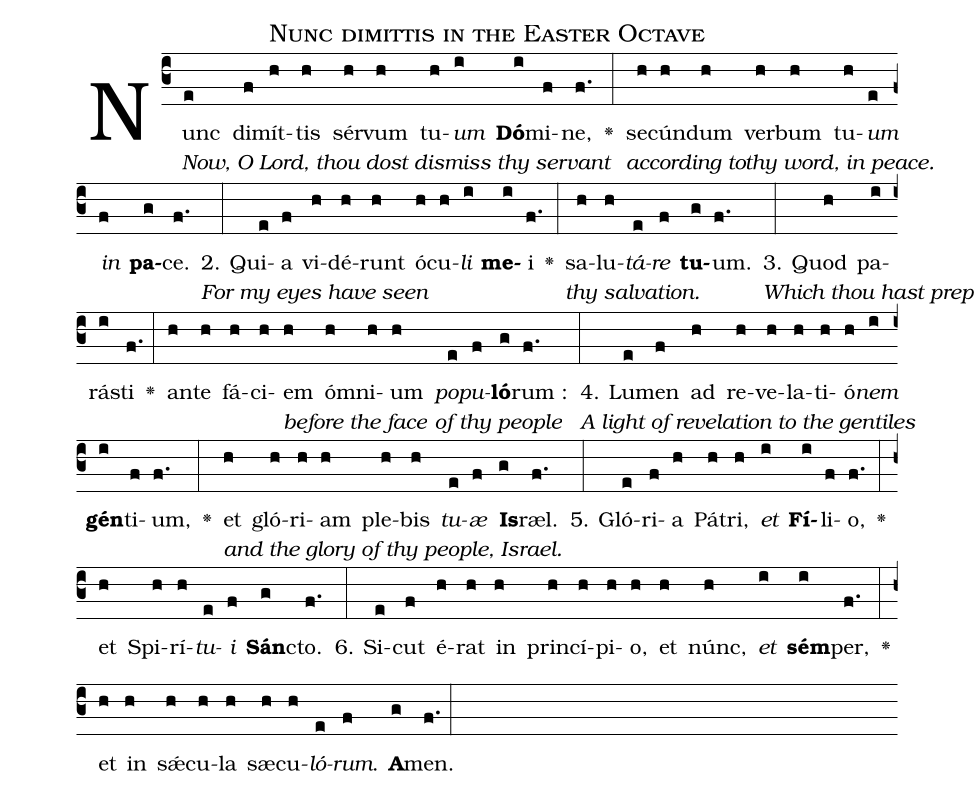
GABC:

name: Nunc dimittis in the Easter Octave;
%%
(c3)Nunc[Now, O Lord, thou dost dismiss thy servant](e) di(f)mít(h)tis(h) sér(h)vum(h) tu(h)<i>um</i>(i) <b>Dó</b>(i)mi(f)ne,(f.) <v>\greheightstar</v>(:)
se[according to](h)cún(h)dum(h) ver[thy word, in peace.](h)bum(h) tu(h)<i>um</i>(e) <i>in</i>(f) <b>pa</b>(g)ce.(f.) (:)
2. Qui[For my eyes have seen](e)a(f) vi(h)dé(h)runt(h) ó(h)cu(h)<i>li</i>(i) <b>me</b>(i)i(f.) <v>\greheightstar</v>(:)
sa[thy salvation.](h)lu(h)<i>tá</i>(e)<i>re</i>(f) <b>tu</b>(g)um.(f.) (:)
3. Quod[Which thou hast prepared](h) pa(i)rá(i)sti(f.) <v>\greheightstar</v>(:)
an(h)te(h) fá(h)ci(h)em[before the face](h) óm(h)ni(h)um(h) <i>po</i>[of thy people](e)<i>pu</i>(f)<b>ló</b>(g)rum :(f.) (:)
4. Lu[A light of revelation to the gentiles](e)men(f) ad(h) re(h)ve(h)la(h)ti(h)ó(h)<i>nem</i>(i) <b>gén</b>(i)ti(f)um,(f.) <v>\greheightstar</v>(:)
et[and the glory of thy people, Israel.](h) gló(h)ri(h)am(h) ple(h)bis(h) <i>tu</i>(e)<i>æ</i>(f) <b>Is</b>(g)ræl.(f.) (:)
5. Gló(e)ri(f)a(h) Pá(h)tri,(h) <i>et</i>(i) <b>Fí</b>(i)li(f)o,(f.) <v>\greheightstar</v>(:) et(h) Spi(h)rí(h)<i>tu</i>(e)<i>i</i>(f) <b>Sán</b>(g)cto.(f.) (:)
6. Si(e)cut(f) é(h)rat(h) in(h) prin(h)cí(h)pi(h)o,(h) et(h) núnc,(h) <i>et</i>(i) <b>sém</b>(i)per,(f.) <v>\greheightstar</v>(:) et(h) in(h) s<sp>'ae</sp>(h)cu(h)la(h) sæ(h)cu(h)<i>ló</i>(e)<i>rum</i>.(f) <b>A</b>(g)men.(f.) (:)
